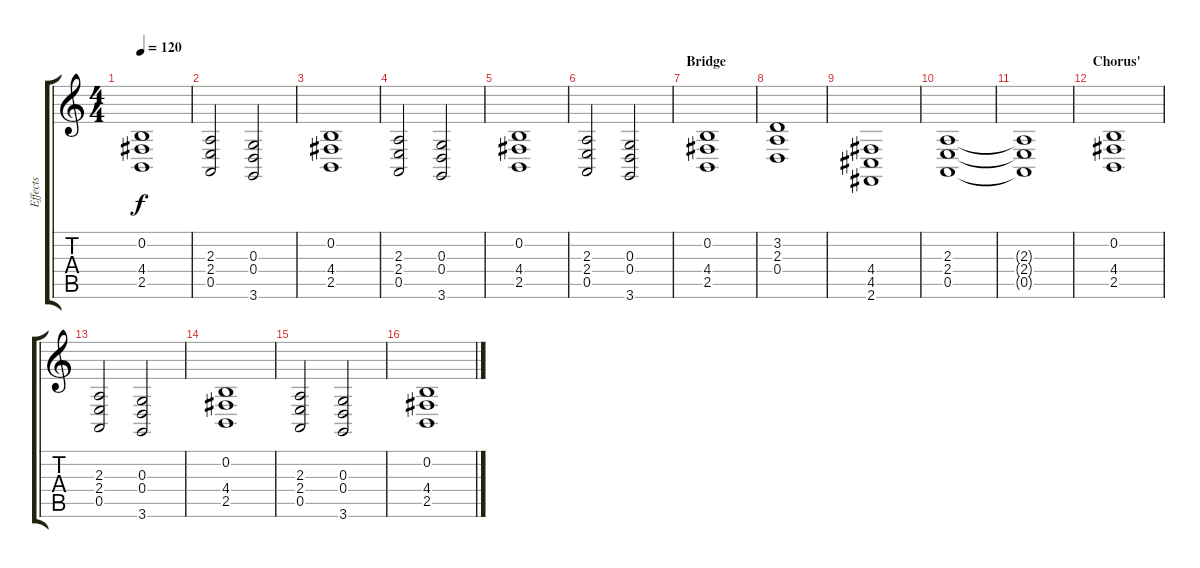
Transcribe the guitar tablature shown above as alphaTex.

\track ("Effects" "Effects") {instrument stringensemble1}
\staff {score tabs}
\tuning (E4 B3 G3 D3 A2 E2) {hide}
\ts (4 4)
\tempo 120
\clef g2
\ks c
(0.2 4.4 2.5).1{dy f} |
(2.3 2.4 0.5).2 (0.3 0.4 3.6).2 |
(0.2 4.4 2.5).1 |
(2.3 2.4 0.5).2 (0.3 0.4 3.6).2 |
(0.2 4.4 2.5).1 |
(2.3 2.4 0.5).2 (0.3 0.4 3.6).2 |
\section ("" "Bridge")
(0.2 4.4 2.5).1 |
(3.2 2.3 0.4).1 |
(4.4 4.5 2.6).1 |
(2.3 2.4 0.5).1 |
(2.3{t} 2.4{t} 0.5{t}).1 |
\section ("" "Chorus'")
(0.2 4.4 2.5).1 |
(2.3 2.4 0.5).2 (0.3 0.4 3.6).2 |
(0.2 4.4 2.5).1 |
(2.3 2.4 0.5).2 (0.3 0.4 3.6).2 |
(0.2 4.4 2.5).1
